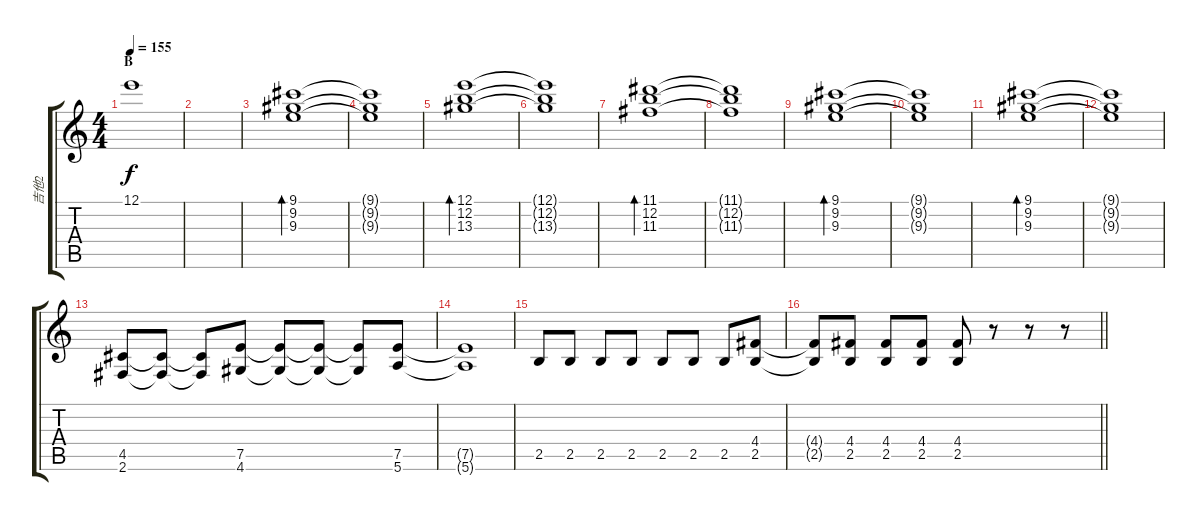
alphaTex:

\track ("吉他2" "吉他2") {instrument distortionguitar}
\staff {score tabs}
\tuning (E4 B3 G3 D3 A2 E2) {hide}
\ts (4 4)
\section ("" "B")
\tempo 155
\clef g2
\ks c
12.1.1{dy f} |
|
(9.1 9.2 9.3).1{bd 480 instrument electricguitarjazz} |
(9.1{t} 9.2{t} 9.3{t}).1 |
(12.1 12.2 13.3).1{bd 480} |
(12.1{t} 12.2{t} 13.3{t}).1 |
(11.1 12.2 11.3).1{bd 480} |
(11.1{t} 12.2{t} 11.3{t}).1 |
(9.1 9.2 9.3).1{bd 480} |
(9.1{t} 9.2{t} 9.3{t}).1 |
(9.1 9.2 9.3).1{bd 480} |
(9.1{t} 9.2{t} 9.3{t}).1 |
(4.5 2.6).8{instrument distortionguitar} (4.5{t} 2.6{t}).8 (4.5{t} 2.6{t}).8 (7.5 4.6).8 (7.5{t} 4.6{t}).8 (7.5{t} 4.6{t}).8 (7.5{t} 4.6{t}).8 (7.5 5.6).8 |
(7.5{t} 5.6{t}).1 |
2.5.8 2.5.8 2.5.8 2.5.8 2.5.8 2.5.8 2.5.8 (4.4 2.5).8 |
\barLineRight lightlight
(4.4{t} 2.5{t}).8 (4.4 2.5).8 (4.4 2.5).8 (4.4 2.5).8 (4.4 2.5).8 r.8 r.8 r.8
